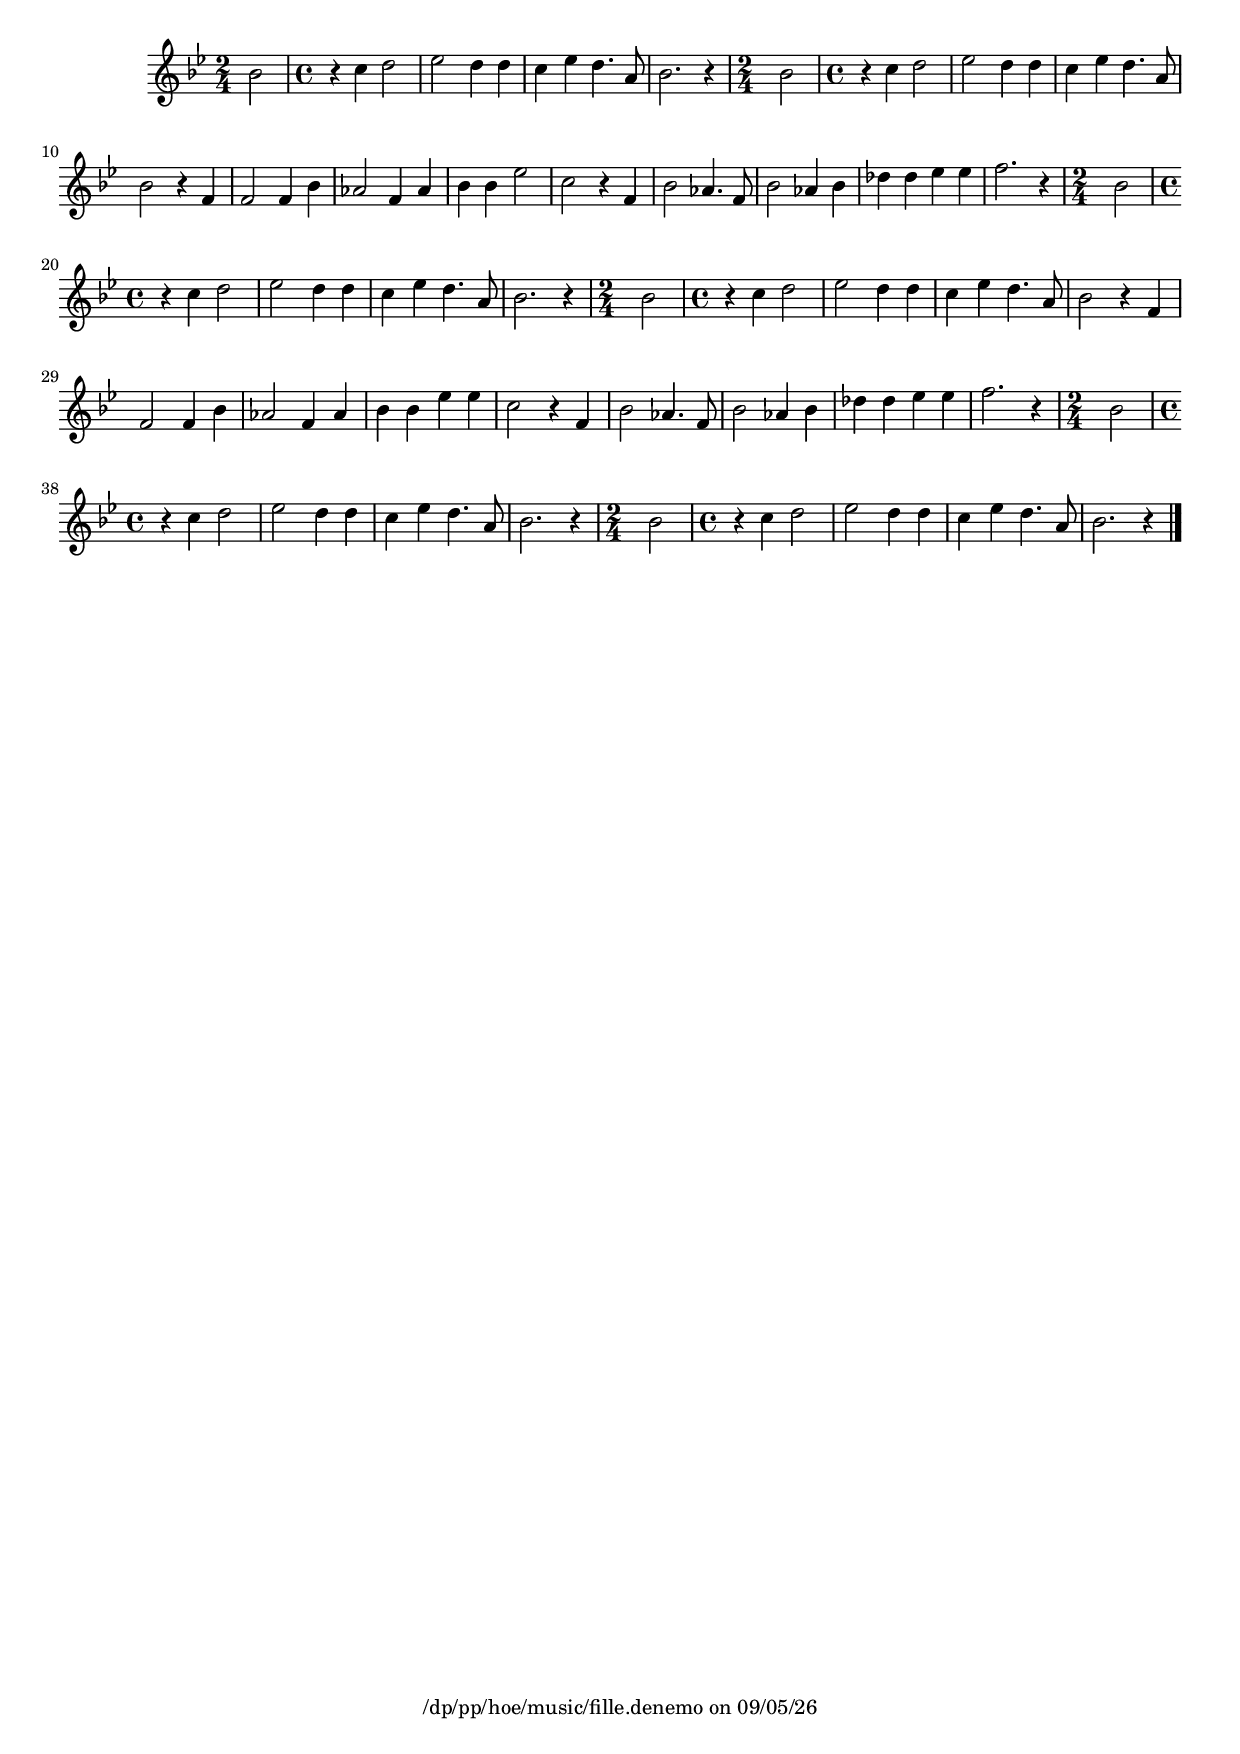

%% LilyPond file generated by Denemo version 2.2.0

%%http://www.gnu.org/software/denemo/

\version "2.18.0"

CompactChordSymbols = {}
#(define DenemoTransposeStep 0)
#(define DenemoTransposeAccidental 0)
DenemoGlobalTranspose = #(define-music-function (parser location arg)(ly:music?) #{\transpose c c#arg #})
titledPiece = {}
AutoBarline = {}
AutoEndMovementBarline = \bar "|."

% The music follows

MvmntIVoiceI = {
         bes'2\AutoBarline
         \time 4/4  r4 c'' d''2\AutoBarline
         ees'' d''4 d''\AutoBarline
         c'' ees'' d''4. a'8\AutoBarline
%5
         bes'2. r4\AutoBarline
         \time 2/4  bes'2\AutoBarline
         \time 4/4  r4 c'' d''2\AutoBarline
         ees'' d''4 d''\AutoBarline
         c'' ees'' d''4. a'8\AutoBarline
%10
         bes'2 r4 f'\AutoBarline
         f'2 f'4 bes'\AutoBarline
         aes'2 f'4 aes'\AutoBarline
         bes' bes' ees''2\AutoBarline
         c'' r4 f'\AutoBarline
%15
         bes'2 aes'4. f'8\AutoBarline
         bes'2 aes'4 bes'\AutoBarline
         des'' des'' ees'' ees''\AutoBarline
         f''2. r4\AutoBarline
         \time 2/4  bes'2\AutoBarline
%20
         \time 4/4  r4 c'' d''2\AutoBarline
         ees'' d''4 d''\AutoBarline
         c'' ees'' d''4. a'8\AutoBarline
         bes'2. r4\AutoBarline
         \time 2/4  bes'2\AutoBarline
%25
         \time 4/4  r4 c'' d''2\AutoBarline
         ees'' d''4 d''\AutoBarline
         c'' ees'' d''4. a'8\AutoBarline
         bes'2 r4 f'\AutoBarline
         f'2 f'4 bes'\AutoBarline
%30
         aes'2 f'4 aes'\AutoBarline
         bes' bes' ees'' ees''\AutoBarline
         c''2 r4 f'\AutoBarline
         bes'2 aes'4. f'8\AutoBarline
         bes'2 aes'4 bes'\AutoBarline
%35
         des'' des'' ees'' ees''\AutoBarline
         f''2. r4\AutoBarline
         \time 2/4  bes'2\AutoBarline
         \time 4/4  r4 c'' d''2\AutoBarline
         ees'' d''4 d''\AutoBarline
%40
         c'' ees'' d''4. a'8\AutoBarline
         bes'2. r4\AutoBarline
         \time 2/4  bes'2\AutoBarline
         \time 4/4  r4 c'' d''2\AutoBarline
         ees'' d''4 d''\AutoBarline
%45
         c'' ees'' d''4. a'8\AutoBarline
         bes'2. r4 \AutoEndMovementBarline
}





%Default Score Layout
\header{DenemoLayoutName = "Default Score Layout"
        instrumentation = \markup { \with-url #'"scheme:(d-BookInstrumentation)" "Full Score"}
        }

\header {
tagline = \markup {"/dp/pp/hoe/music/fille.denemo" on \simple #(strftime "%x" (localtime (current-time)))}

        }
#(set-default-paper-size "a4")
#(set-global-staff-size 18)
\paper {

       }

\score { %Start of Movement
          <<

%Start of Staff
\new Staff = "Part 1"  << 
 \new Voice = "MvmntIVoiceI"  { 
  \clef treble    \key g \minor    \time 2/4   \MvmntIVoiceI
                        } %End of voice

                        >> %End of Staff

          >>

       } %End of Movement



